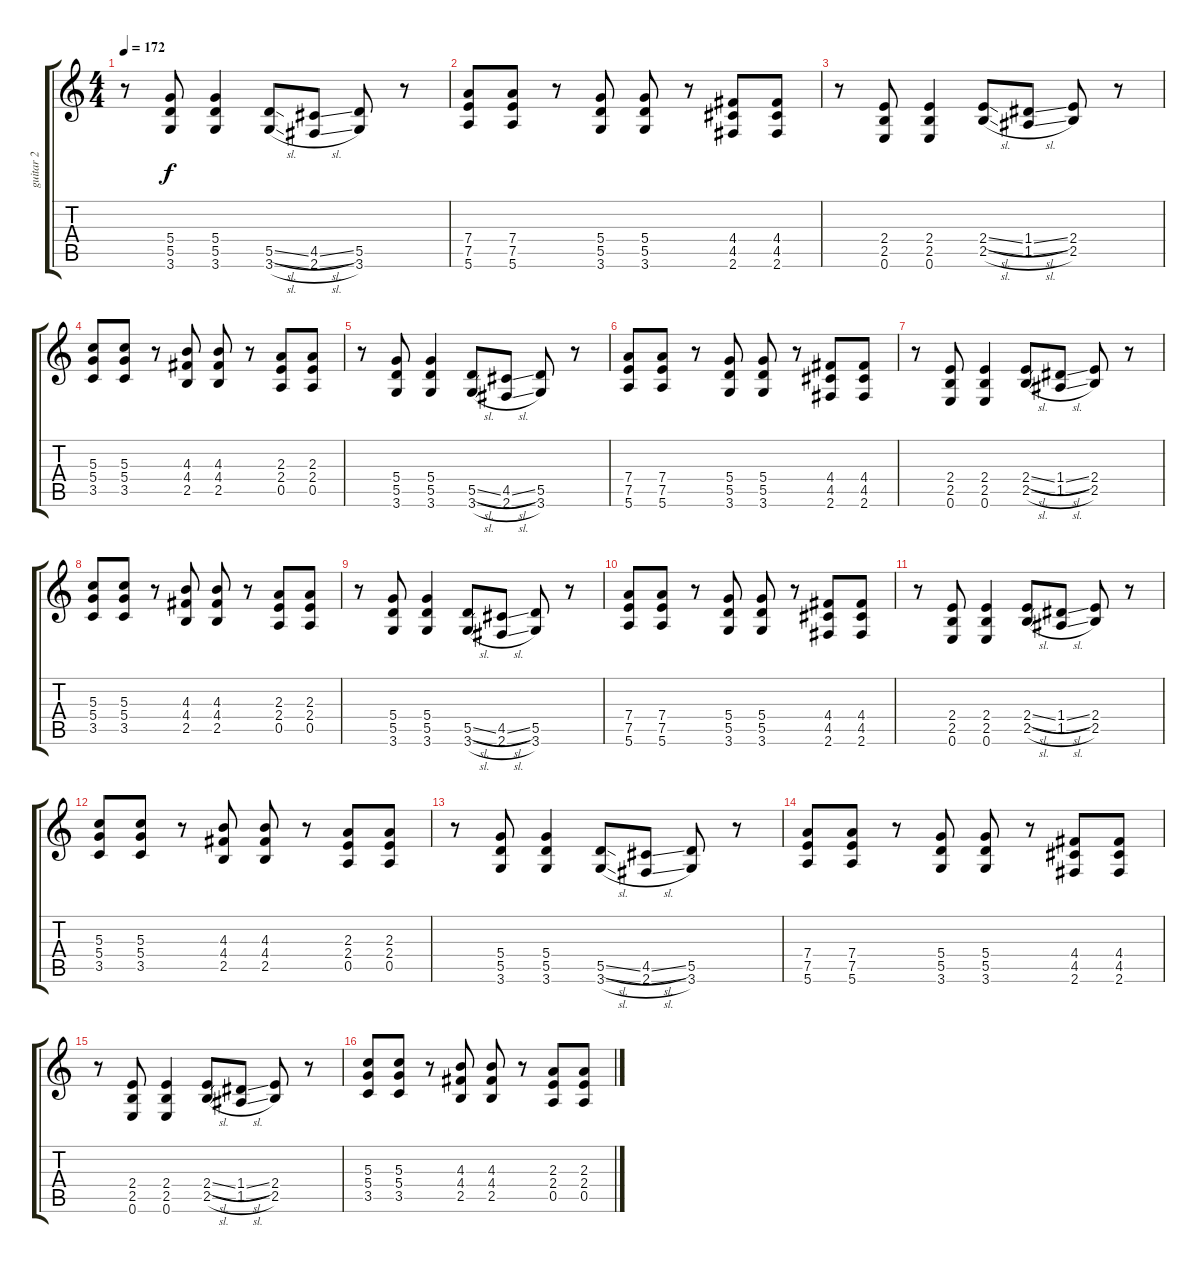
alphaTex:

\track ("guitar 2" "guitar 2") {solo instrument distortionguitar}
\staff {score tabs}
\tuning (E4 B3 G3 D3 A2 E2) {hide}
\ts (4 4)
\tempo 172
\clef g2
\ks c
r.8{dy f} (5.4 5.5 3.6).8 (5.4 5.5 3.6).4 (5.5{sl} 3.6{sl}).8 (4.5{sl} 2.6{sl}).8 (5.5 3.6).8 r.8 |
(7.4 7.5 5.6).8 (7.4 7.5 5.6).8 r.8 (5.4 5.5 3.6).8 (5.4 5.5 3.6).8 r.8 (4.4 4.5 2.6).8 (4.4 4.5 2.6).8 |
r.8 (2.4 2.5 0.6).8 (2.4 2.5 0.6).4 (2.4{sl} 2.5{sl}).8 (1.4{sl} 1.5{sl}).8 (2.4 2.5).8 r.8 |
(5.3 5.4 3.5).8 (5.3 5.4 3.5).8 r.8 (4.3 4.4 2.5).8 (4.3 4.4 2.5).8 r.8 (2.3 2.4 0.5).8 (2.3 2.4 0.5).8 |
r.8 (5.4 5.5 3.6).8 (5.4 5.5 3.6).4 (5.5{sl} 3.6{sl}).8 (4.5{sl} 2.6{sl}).8 (5.5 3.6).8 r.8 |
(7.4 7.5 5.6).8 (7.4 7.5 5.6).8 r.8 (5.4 5.5 3.6).8 (5.4 5.5 3.6).8 r.8 (4.4 4.5 2.6).8 (4.4 4.5 2.6).8 |
r.8 (2.4 2.5 0.6).8 (2.4 2.5 0.6).4 (2.4{sl} 2.5{sl}).8 (1.4{sl} 1.5{sl}).8 (2.4 2.5).8 r.8 |
(5.3 5.4 3.5).8 (5.3 5.4 3.5).8 r.8 (4.3 4.4 2.5).8 (4.3 4.4 2.5).8 r.8 (2.3 2.4 0.5).8 (2.3 2.4 0.5).8 |
r.8 (5.4 5.5 3.6).8 (5.4 5.5 3.6).4 (5.5{sl} 3.6{sl}).8 (4.5{sl} 2.6{sl}).8 (5.5 3.6).8 r.8 |
(7.4 7.5 5.6).8 (7.4 7.5 5.6).8 r.8 (5.4 5.5 3.6).8 (5.4 5.5 3.6).8 r.8 (4.4 4.5 2.6).8 (4.4 4.5 2.6).8 |
r.8 (2.4 2.5 0.6).8 (2.4 2.5 0.6).4 (2.4{sl} 2.5{sl}).8 (1.4{sl} 1.5{sl}).8 (2.4 2.5).8 r.8 |
(5.3 5.4 3.5).8 (5.3 5.4 3.5).8 r.8 (4.3 4.4 2.5).8 (4.3 4.4 2.5).8 r.8 (2.3 2.4 0.5).8 (2.3 2.4 0.5).8 |
r.8 (5.4 5.5 3.6).8 (5.4 5.5 3.6).4 (5.5{sl} 3.6{sl}).8 (4.5{sl} 2.6{sl}).8 (5.5 3.6).8 r.8 |
(7.4 7.5 5.6).8 (7.4 7.5 5.6).8 r.8 (5.4 5.5 3.6).8 (5.4 5.5 3.6).8 r.8 (4.4 4.5 2.6).8 (4.4 4.5 2.6).8 |
r.8 (2.4 2.5 0.6).8 (2.4 2.5 0.6).4 (2.4{sl} 2.5{sl}).8 (1.4{sl} 1.5{sl}).8 (2.4 2.5).8 r.8 |
(5.3 5.4 3.5).8 (5.3 5.4 3.5).8 r.8 (4.3 4.4 2.5).8 (4.3 4.4 2.5).8 r.8 (2.3 2.4 0.5).8 (2.3 2.4 0.5).8
